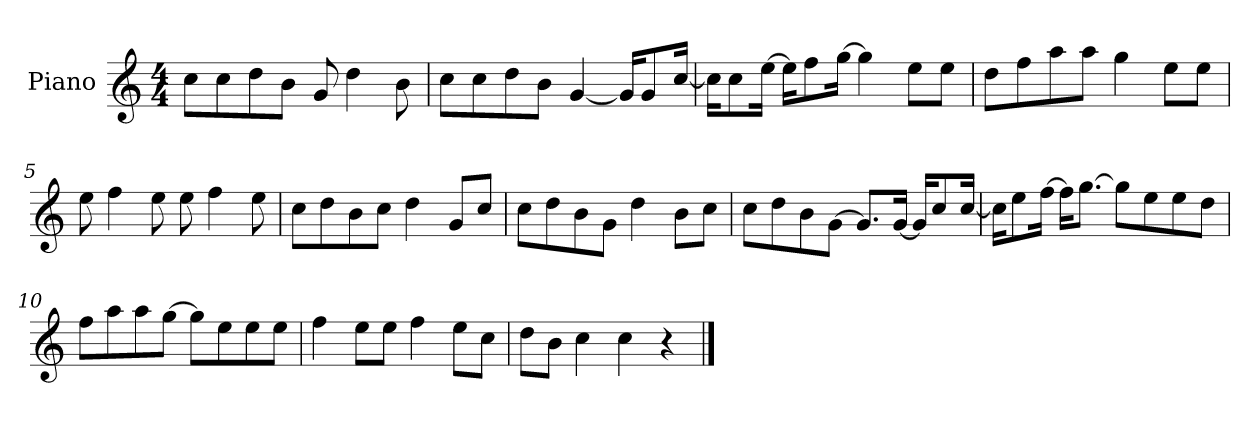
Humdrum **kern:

**kern
*part1
*staff1
*I"Piano
*I'P-no
*clefG2
*k[]
*M4/4
*MM90
=1
8cc\L
8cc\
8dd\
8b\J
8g/
4dd\
8b\
=2
8cc\L
8cc\
8dd\
8b\J
[4g/
16g/KL]
8g/
[16cc/Jk
=3
16cc\KL]
8cc\
[16ee\Jk
16ee\KL]
8ff\
[16gg\Jk
4gg\]
8ee\L
8ee\J
=4
8dd\L
8ff\
8aa\
8aa\J
4gg\
8ee\L
8ee\J
=5
8ee\
4ff\
8ee\
8ee\
4ff\
8ee\
!!LO:LB:g=z
=6
8cc\L
8dd\
8b\
8cc\J
4dd\
8g/L
8cc/J
=7
8cc\L
8dd\
8b\
8g\J
4dd\
8b\L
8cc\J
=8
8cc\L
8dd\
8b\
[8g\J
8.g/L]
[16g/Jk
16g/KL]
8cc/
[16cc/Jk
=9
16cc\KL]
8ee\
[16ff\Jk
16ff\KL]
[8.gg\J
8gg\L]
8ee\
8ee\
8dd\J
=10
8ff\L
8aa\
8aa\
[8gg\J
8gg\L]
8ee\
8ee\
8ee\J
!!LO:LB:g=z
=11
4ff\
8ee\L
8ee\J
4ff\
8ee\L
8cc\J
=12
8dd\L
8b\J
4cc\
4cc\
4r
==
*-
